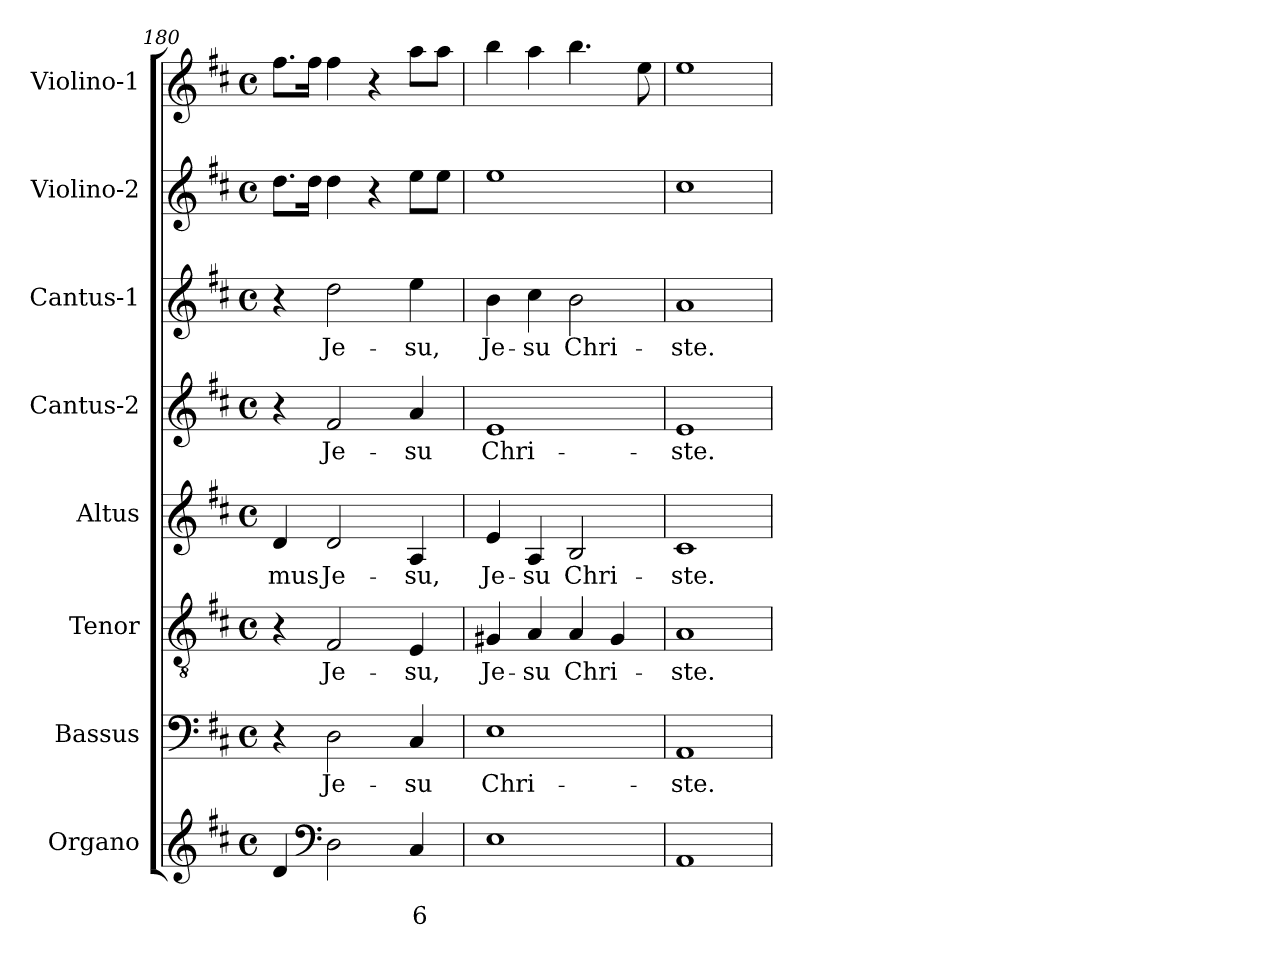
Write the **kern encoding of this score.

**kern	**text	**text	**kern	**text	**kern	**text	**kern	**text	**kern	**text	**kern	**text	**kern	**kern
*part8	*part8	*part8	*part7	*part7	*part6	*part6	*part5	*part5	*part4	*part4	*part3	*part3	*part2	*part1
*staff8	*staff8	*staff8	*staff7	*staff7	*staff6	*staff6	*staff5	*staff5	*staff4	*staff4	*staff3	*staff3	*staff2	*staff1
*I"Organo	*	*	*I"Bassus	*	*I"Tenor	*	*I"Altus	*	*I"Cantus-2	*	*I"Cantus-1	*	*I"Violino-2	*I"Violino-1
*I'Og	*	*	*I'B	*	*I'T	*	*I'A	*	*I'C2	*	*I'C1	*	*I'V2	*I'V1
*clefG2	*	*	*clefF4	*	*clefGv2	*	*clefG2	*	*clefG2	*	*clefG2	*	*clefG2	*clefG2
*k[f#c#]	*	*	*k[f#c#]	*	*k[f#c#]	*	*k[f#c#]	*	*k[f#c#]	*	*k[f#c#]	*	*k[f#c#]	*k[f#c#]
*D:	*	*	*D:	*	*D:	*	*D:	*	*D:	*	*D:	*	*D:	*D:
*M4/4	*	*	*M4/4	*	*M4/4	*	*M4/4	*	*M4/4	*	*M4/4	*	*M4/4	*M4/4
*met(c)	*	*	*met(c)	*	*met(c)	*	*met(c)	*	*met(c)	*	*met(c)	*	*met(c)	*met(c)
=180	=180	=180	=180	=180	=180	=180	=180	=180	=180	=180	=180	=180	=180	=180
!	!	!	!	!	!	!	!	!LO:LY:b	!	!	!	!	!	!
4d/	.	.	4r	.	4r	.	4d/	-mus	4r	.	4r	.	8.dd\L	8.ff#\L
.	.	.	.	.	.	.	.	.	.	.	.	.	16dd\Jk	16ff#\Jk
*clefF4	*	*	*	*	*	*	*	*	*	*	*	*	*	*
!	!	!	!	!LO:LY:b	!	!	!	!	!	!	!	!	!	!
!	!	!	!	!	!	!LO:LY:b	!	!	!	!	!	!	!	!
!	!	!	!	!	!	!	!	!LO:LY:b	!	!	!	!	!	!
!	!	!	!	!	!	!	!	!	!	!LO:LY:b	!	!	!	!
!	!	!	!	!	!	!	!	!	!	!	!	!LO:LY:b	!	!
2D\	.	.	2D\	Je-	2F#/	Je-	2d/	Je-	2f#/	Je-	2dd\	Je-	4dd\	4ff#\
.	.	.	.	.	.	.	.	.	.	.	.	.	4r	4r
!	!	!LO:LY:b	!	!	!	!	!	!	!	!	!	!	!	!
!	!	!	!	!LO:LY:b	!	!	!	!	!	!	!	!	!	!
!	!	!	!	!	!	!LO:LY:b	!	!	!	!	!	!	!	!
!	!	!	!	!	!	!	!	!LO:LY:b	!	!	!	!	!	!
!	!	!	!	!	!	!	!	!	!	!LO:LY:b	!	!	!	!
!	!	!	!	!	!	!	!	!	!	!	!	!LO:LY:b	!	!
4C#/	.	6	4C#/	-su	4E/	-su,	4A/	-su,	4a/	-su	4ee\	-su,	8ee\L	8aa\L
.	.	.	.	.	.	.	.	.	.	.	.	.	8ee\J	8aa\J
=181	=181	=181	=181	=181	=181	=181	=181	=181	=181	=181	=181	=181	=181	=181
!	!	!	!	!LO:LY:b	!	!	!	!	!	!	!	!	!	!
!	!	!	!	!	!	!LO:LY:b	!	!	!	!	!	!	!	!
!	!	!	!	!	!	!	!	!LO:LY:b	!	!	!	!	!	!
!	!	!	!	!	!	!	!	!	!	!LO:LY:b	!	!	!	!
!	!	!	!	!	!	!	!	!	!	!	!	!LO:LY:b	!	!
1E	.	.	1E	Chri-	4G#X/	Je-	4e/	Je-	1e	Chri-	4b\	Je-	1ee	4bb\
!	!	!	!	!	!	!LO:LY:b	!	!	!	!	!	!	!	!
!	!	!	!	!	!	!	!	!LO:LY:b	!	!	!	!	!	!
!	!	!	!	!	!	!	!	!	!	!	!	!LO:LY:b	!	!
.	.	.	.	.	4A/	-su	4A/	-su	.	.	4cc#\	-su	.	4aa\
!	!	!	!	!	!	!LO:LY:b	!	!	!	!	!	!	!	!
!	!	!	!	!	!	!	!	!LO:LY:b	!	!	!	!	!	!
!	!	!	!	!	!	!	!	!	!	!	!	!LO:LY:b	!	!
.	.	.	.	.	4A/	Chri-	2B/	Chri-	.	.	2b\	Chri-	.	4.bb\
.	.	.	.	.	4G#/	.	.	.	.	.	.	.	.	.
.	.	.	.	.	.	.	.	.	.	.	.	.	.	8ee\
=182	=182	=182	=182	=182	=182	=182	=182	=182	=182	=182	=182	=182	=182	=182
!	!	!	!	!LO:LY:b	!	!	!	!	!	!	!	!	!	!
!	!	!	!	!	!	!LO:LY:b	!	!	!	!	!	!	!	!
!	!	!	!	!	!	!	!	!LO:LY:b	!	!	!	!	!	!
!	!	!	!	!	!	!	!	!	!	!LO:LY:b	!	!	!	!
!	!	!	!	!	!	!	!	!	!	!	!	!LO:LY:b	!	!
1AA	.	.	1AA	-ste.	1A	-ste.	1c#	-ste.	1e	-ste.	1a	-ste.	1cc#	1ee
=	=	=	=	=	=	=	=	=	=	=	=	=	=	=
*-	*-	*-	*-	*-	*-	*-	*-	*-	*-	*-	*-	*-	*-	*-
